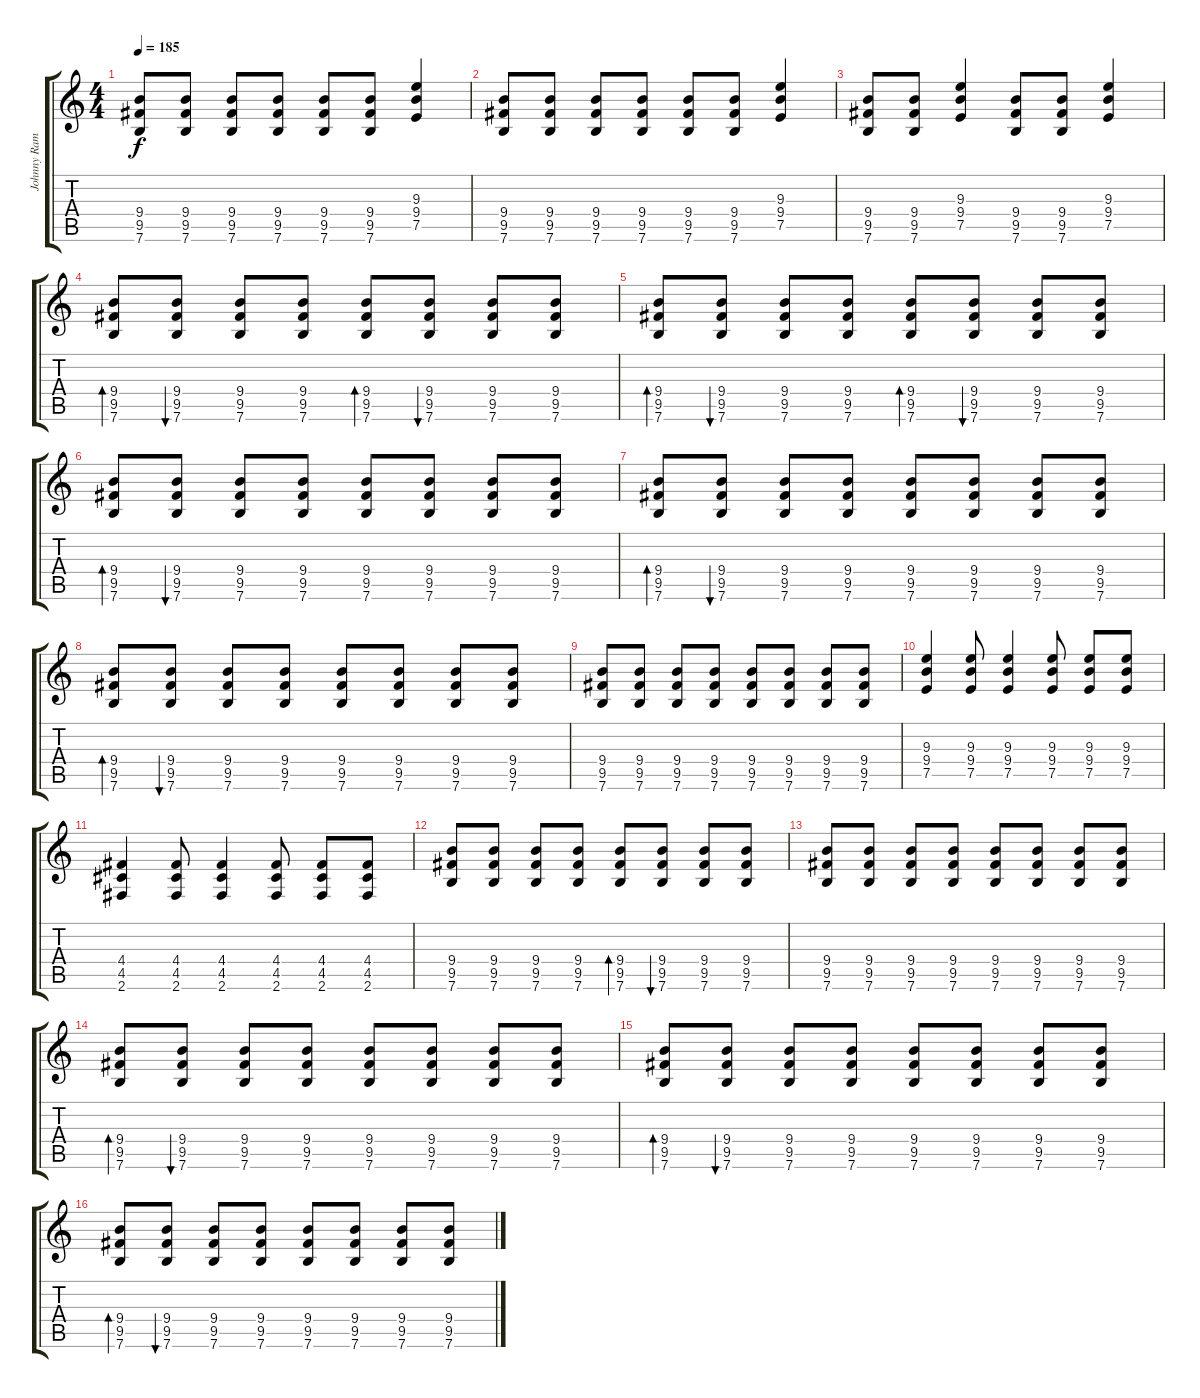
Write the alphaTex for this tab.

\track ("Johnny Ramone" "Johnny Ram") {instrument distortionguitar}
\staff {score tabs}
\tuning (E4 B3 G3 D3 A2 E2) {hide}
\ts (4 4)
\tempo 185
\clef g2
\ks c
(9.4 9.5 7.6).8{dy f instrument distortionguitar} (9.4 9.5 7.6).8 (9.4 9.5 7.6).8 (9.4 9.5 7.6).8 (9.4 9.5 7.6).8 (9.4 9.5 7.6).8 (9.3 9.4 7.5).4 |
(9.4 9.5 7.6).8 (9.4 9.5 7.6).8 (9.4 9.5 7.6).8 (9.4 9.5 7.6).8 (9.4 9.5 7.6).8 (9.4 9.5 7.6).8 (9.3 9.4 7.5).4 |
(9.4 9.5 7.6).8 (9.4 9.5 7.6).8 (9.3 9.4 7.5).4 (9.4 9.5 7.6).8 (9.4 9.5 7.6).8 (9.3 9.4 7.5).4 |
(9.4 9.5 7.6).8{bd 30} (9.4 9.5 7.6).8{bu 480} (9.4 9.5 7.6).8 (9.4 9.5 7.6).8 (9.4 9.5 7.6).8{bd 480} (9.4 9.5 7.6).8{bu 480} (9.4 9.5 7.6).8 (9.4 9.5 7.6).8 |
(9.4 9.5 7.6).8{bd 480} (9.4 9.5 7.6).8{bu 480} (9.4 9.5 7.6).8 (9.4 9.5 7.6).8 (9.4 9.5 7.6).8{bd 480} (9.4 9.5 7.6).8{bu 480} (9.4 9.5 7.6).8 (9.4 9.5 7.6).8 |
(9.4 9.5 7.6).8{bd 30} (9.4 9.5 7.6).8{bu 480} (9.4 9.5 7.6).8 (9.4 9.5 7.6).8 (9.4 9.5 7.6).8 (9.4 9.5 7.6).8 (9.4 9.5 7.6).8 (9.4 9.5 7.6).8 |
(9.4 9.5 7.6).8{bd 480} (9.4 9.5 7.6).8{bu 480} (9.4 9.5 7.6).8 (9.4 9.5 7.6).8 (9.4 9.5 7.6).8 (9.4 9.5 7.6).8 (9.4 9.5 7.6).8 (9.4 9.5 7.6).8 |
(9.4 9.5 7.6).8{bd 480} (9.4 9.5 7.6).8{bu 480} (9.4 9.5 7.6).8 (9.4 9.5 7.6).8 (9.4 9.5 7.6).8 (9.4 9.5 7.6).8 (9.4 9.5 7.6).8 (9.4 9.5 7.6).8 |
(9.4 9.5 7.6).8 (9.4 9.5 7.6).8 (9.4 9.5 7.6).8 (9.4 9.5 7.6).8 (9.4 9.5 7.6).8 (9.4 9.5 7.6).8 (9.4 9.5 7.6).8 (9.4 9.5 7.6).8 |
(9.3 9.4 7.5).4 (9.3 9.4 7.5).8 (9.3 9.4 7.5).4 (9.3 9.4 7.5).8 (9.3 9.4 7.5).8 (9.3 9.4 7.5).8 |
(4.4 4.5 2.6).4 (4.4 4.5 2.6).8 (4.4 4.5 2.6).4 (4.4 4.5 2.6).8 (4.4 4.5 2.6).8 (4.4 4.5 2.6).8 |
(9.4 9.5 7.6).8 (9.4 9.5 7.6).8 (9.4 9.5 7.6).8 (9.4 9.5 7.6).8 (9.4 9.5 7.6).8{bd 480} (9.4 9.5 7.6).8{bu 480} (9.4 9.5 7.6).8 (9.4 9.5 7.6).8 |
(9.4 9.5 7.6).8 (9.4 9.5 7.6).8 (9.4 9.5 7.6).8 (9.4 9.5 7.6).8 (9.4 9.5 7.6).8 (9.4 9.5 7.6).8 (9.4 9.5 7.6).8 (9.4 9.5 7.6).8 |
(9.4 9.5 7.6).8{bd 30} (9.4 9.5 7.6).8{bu 480} (9.4 9.5 7.6).8 (9.4 9.5 7.6).8 (9.4 9.5 7.6).8 (9.4 9.5 7.6).8 (9.4 9.5 7.6).8 (9.4 9.5 7.6).8 |
(9.4 9.5 7.6).8{bd 480} (9.4 9.5 7.6).8{bu 480} (9.4 9.5 7.6).8 (9.4 9.5 7.6).8 (9.4 9.5 7.6).8 (9.4 9.5 7.6).8 (9.4 9.5 7.6).8 (9.4 9.5 7.6).8 |
(9.4 9.5 7.6).8{bd 480} (9.4 9.5 7.6).8{bu 480} (9.4 9.5 7.6).8 (9.4 9.5 7.6).8 (9.4 9.5 7.6).8 (9.4 9.5 7.6).8 (9.4 9.5 7.6).8 (9.4 9.5 7.6).8
